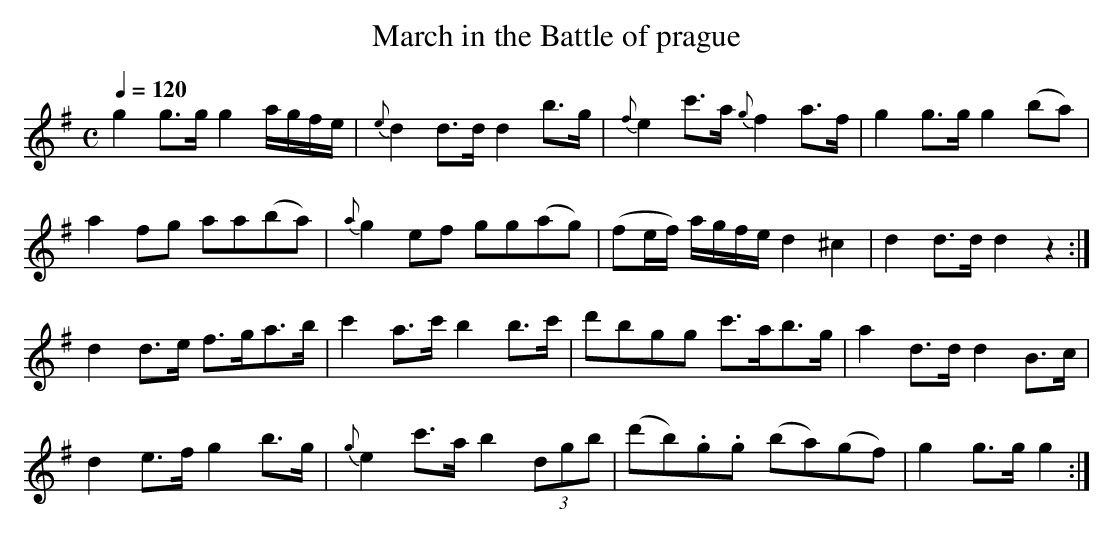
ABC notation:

X:1
T:March in the Battle of prague
M:C
L:1/8
Q:1/4=120
K:G
g2g>g g2a/g/f/e/|{e}d2d>d    d2 b>g |{f}e2     c'>a  {g}f2 a>f |g2g>g g2(ba)|
a2fg  aa(ba)    |{a}g2ef     gg(ag) |  (fe/f/) a/g/f/e/ d2^c2  |d2d>d d2 z2:|
d2d>e f>ga>b    |   c'2 a>c' b2 b>c'|   d'bgg           c'>ab>g|a2d>d d2 B>c|
d2e>f g2b>g     |{g}e2c'>a   b2(3dgb|  (d'b).g.g       (ba)(gf)|g2g>g g2   :|
